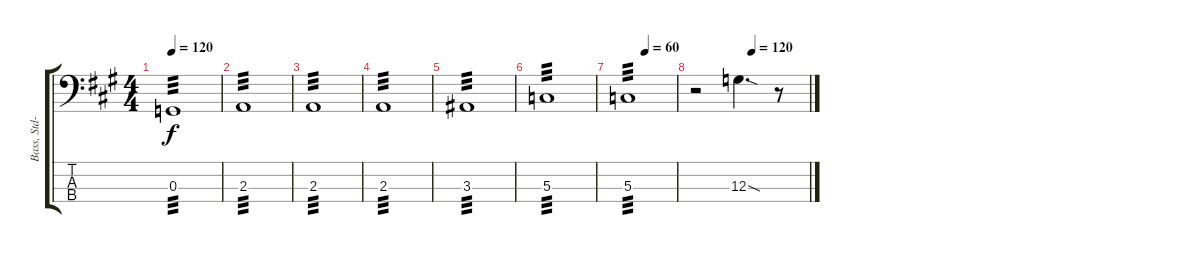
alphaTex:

\track ("Bass, Std-D" "Bass, Std-") {instrument electricbasspick}
\staff {score tabs}
\tuning (F2 C2 G1 D1) {hide}
\ts (4 4)
\tempo 120
\clef f4
\ks a
0.3.1{tp 3 dy f} |
2.3.1{tp 3} |
2.3.1{tp 3} |
2.3.1{tp 3} |
3.3.1{tp 3} |
5.3.1{tp 3} |
\tempo (60 0.375)
5.3.1{tp 3} |
\tempo (120 0.5)
r.2 12.3{sod}.4{d} r.8
